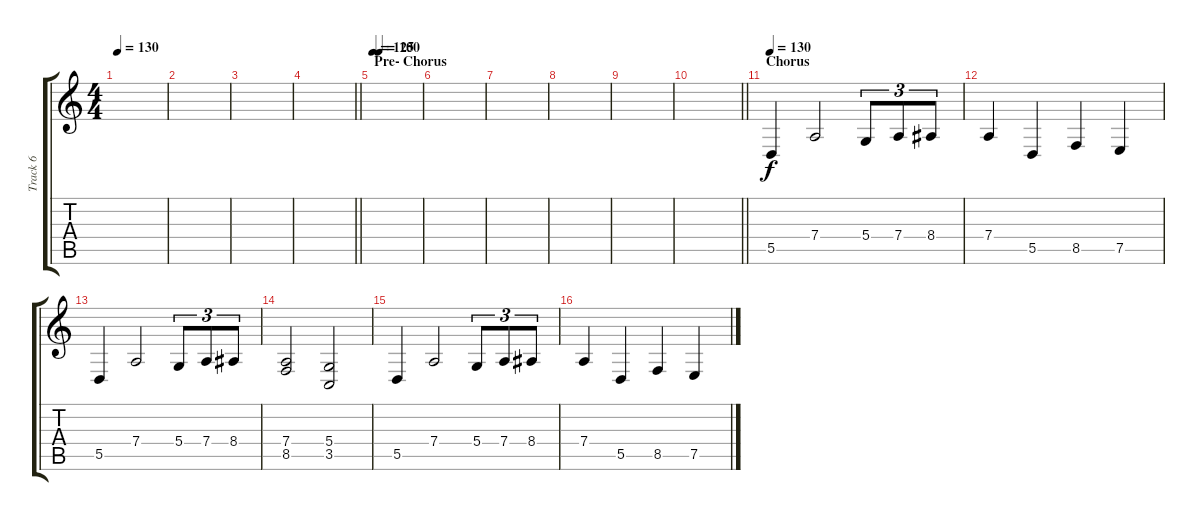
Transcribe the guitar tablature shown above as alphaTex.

\track ("Track 6" "Track 6") {instrument trumpet}
\staff {score tabs}
\tuning (E4 B3 G3 D3 A2 D2) {hide}
\ts (4 4)
\tempo 130
\clef g2
\ks c
|
|
|
\barLineRight lightlight
|
\section ("" "Pre- Chorus")
\tempo 110
\tempo (100 0.125)
\tempo 125
|
|
|
|
|
\barLineRight lightlight
|
\section ("" "Chorus")
\tempo 130
5.5.4 7.4.2 5.4.8{tu (3 2)} 7.4.8{tu (3 2)} 8.4.8{tu (3 2)} |
7.4.4 5.5.4 8.5.4 7.5.4 |
5.5.4 7.4.2 5.4.8{tu (3 2)} 7.4.8{tu (3 2)} 8.4.8{tu (3 2)} |
(7.4 8.5).2 (5.4 3.5).2 |
5.5.4 7.4.2 5.4.8{tu (3 2)} 7.4.8{tu (3 2)} 8.4.8{tu (3 2)} |
7.4.4 5.5.4 8.5.4 7.5.4
